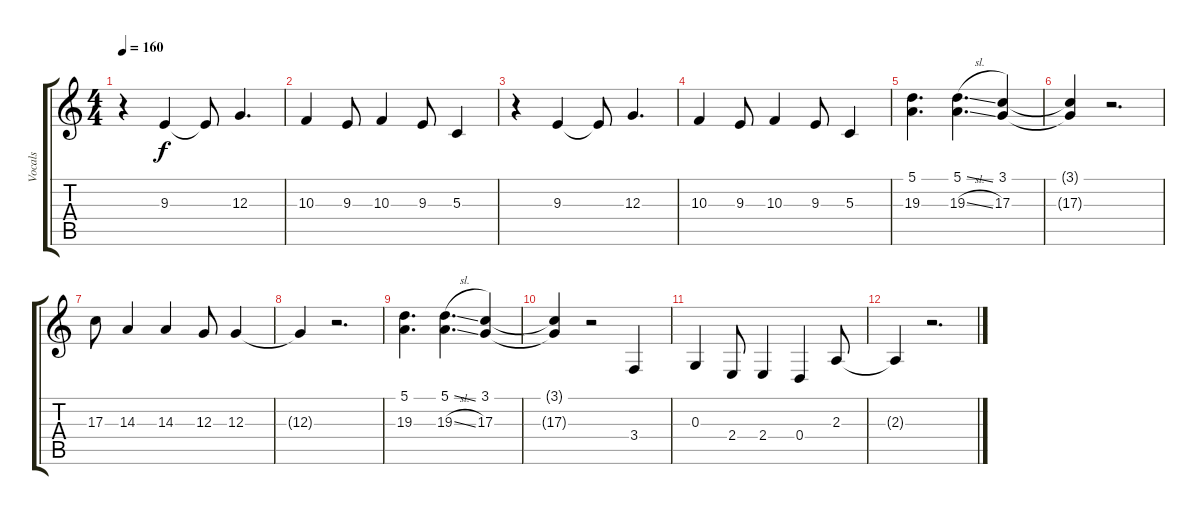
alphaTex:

\track ("Vocals" "Vocals") {instrument clarinet}
\staff {score tabs}
\tuning (E4 B3 G3 D3 A2 E2) {hide}
\ts (4 4)
\tempo 160
\clef g2
\ks c
r.4{dy f} 9.3.4 9.3{t}.8 12.3.4{d} |
10.3.4 9.3.8 10.3.4 9.3.8 5.3.4 |
r.4 9.3.4 9.3{t}.8 12.3.4{d} |
10.3.4 9.3.8 10.3.4 9.3.8 5.3.4 |
(5.1 19.3).4{d} (5.1{sl} 19.3{sl}).4{d} (3.1 17.3).4 |
(3.1{t} 17.3{t}).4 r.2{d} |
17.3.8 14.3.4 14.3.4 12.3.8 12.3.4 |
12.3{t}.4 r.2{d} |
(5.1 19.3).4{d} (5.1{sl} 19.3{sl}).4{d} (3.1 17.3).4 |
(3.1{t} 17.3{t}).4 r.2 3.4.4 |
0.3.4 2.4.8 2.4.4 0.4.4 2.3.8 |
2.3{t}.4 r.2{d}
